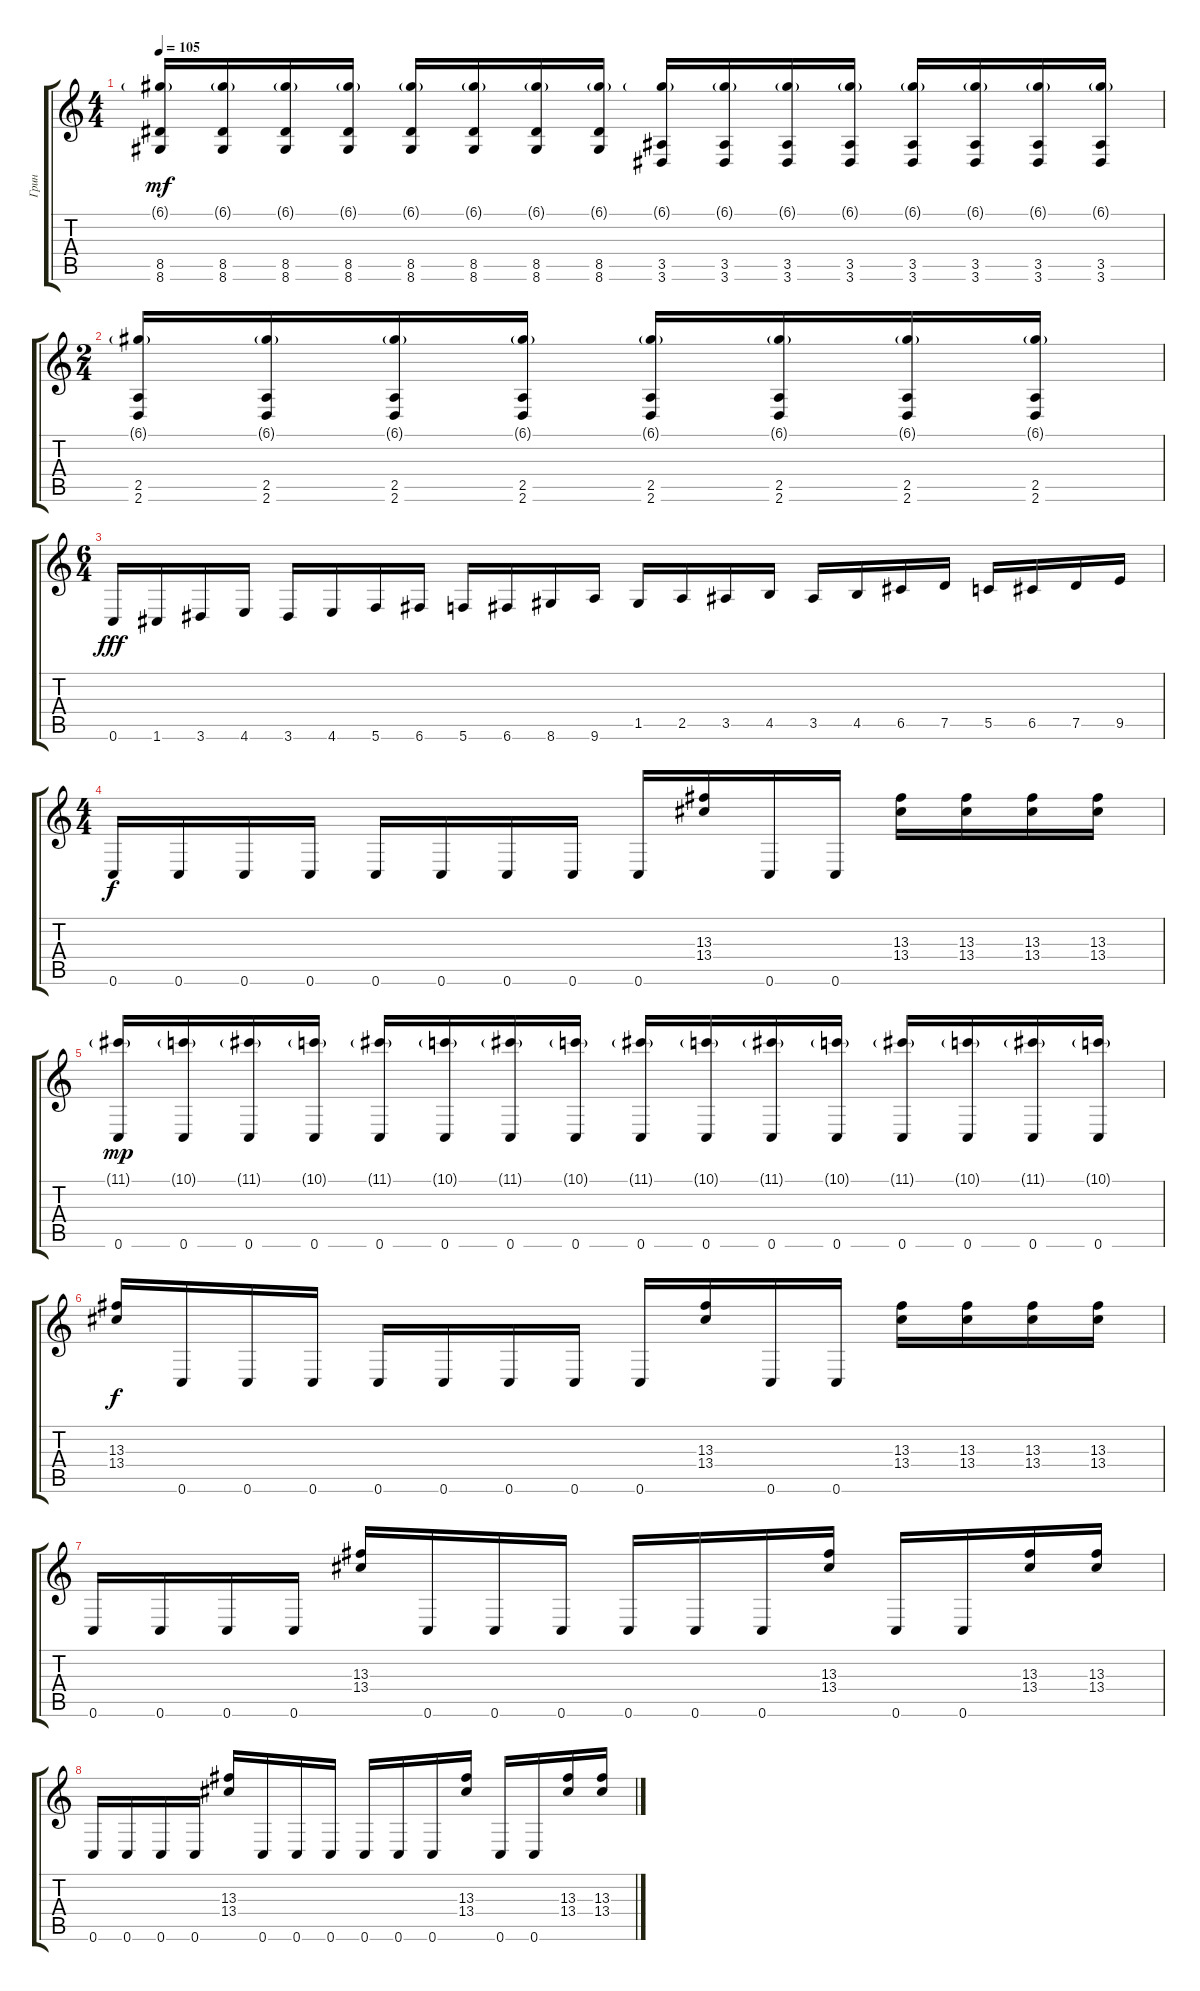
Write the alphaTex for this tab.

\track ("Грин" "Грин") {instrument overdrivenguitar}
\staff {score tabs}
\tuning (D4 A3 F3 C3 G2 C2) {hide}
\ts (4 4)
\tempo 105
\clef g2
\ks c
(6.1{g} 8.5 8.6).16{dy mf} (6.1{g} 8.5 8.6).16 (6.1{g} 8.5 8.6).16 (6.1{g} 8.5 8.6).16 (6.1{g} 8.5 8.6).16 (6.1{g} 8.5 8.6).16 (6.1{g} 8.5 8.6).16 (6.1{g} 8.5 8.6).16 (6.1{g} 3.5 3.6).16 (6.1{g} 3.5 3.6).16 (6.1{g} 3.5 3.6).16 (6.1{g} 3.5 3.6).16 (6.1{g} 3.5 3.6).16 (6.1{g} 3.5 3.6).16 (6.1{g} 3.5 3.6).16 (6.1{g} 3.5 3.6).16 |
\ts (2 4)
(6.1{g} 2.5 2.6).16 (6.1{g} 2.5 2.6).16 (6.1{g} 2.5 2.6).16 (6.1{g} 2.5 2.6).16 (6.1{g} 2.5 2.6).16 (6.1{g} 2.5 2.6).16 (6.1{g} 2.5 2.6).16 (6.1{g} 2.5 2.6).16 |
\ts (6 4)
0.6.16{dy fff} 1.6.16 3.6.16 4.6.16 3.6.16 4.6.16 5.6.16 6.6.16 5.6.16 6.6.16 8.6.16 9.6.16 1.5.16 2.5.16 3.5.16 4.5.16 3.5.16 4.5.16 6.5.16 7.5.16 5.5.16 6.5.16 7.5.16 9.5.16 |
\ts (4 4)
0.6.16{dy f} 0.6.16 0.6.16 0.6.16 0.6.16 0.6.16 0.6.16 0.6.16 0.6.16 (13.3 13.4).16 0.6.16 0.6.16 (13.3 13.4).16 (13.3 13.4).16 (13.3 13.4).16 (13.3 13.4).16 |
(11.1{g} 0.6).16{dy mp} (10.1{g} 0.6).16 (11.1{g} 0.6).16 (10.1{g} 0.6).16 (11.1{g} 0.6).16 (10.1{g} 0.6).16 (11.1{g} 0.6).16 (10.1{g} 0.6).16 (11.1{g} 0.6).16 (10.1{g} 0.6).16 (11.1{g} 0.6).16 (10.1{g} 0.6).16 (11.1{g} 0.6).16 (10.1{g} 0.6).16 (11.1{g} 0.6).16 (10.1{g} 0.6).16 |
(13.3 13.4).16{dy f} 0.6.16 0.6.16 0.6.16 0.6.16 0.6.16 0.6.16 0.6.16 0.6.16 (13.3 13.4).16 0.6.16 0.6.16 (13.3 13.4).16 (13.3 13.4).16 (13.3 13.4).16 (13.3 13.4).16 |
0.6.16 0.6.16 0.6.16 0.6.16 (13.3 13.4).16 0.6.16 0.6.16 0.6.16 0.6.16 0.6.16 0.6.16 (13.3 13.4).16 0.6.16 0.6.16 (13.3 13.4).16 (13.3 13.4).16 |
0.6.16 0.6.16 0.6.16 0.6.16 (13.3 13.4).16 0.6.16 0.6.16 0.6.16 0.6.16 0.6.16 0.6.16 (13.3 13.4).16 0.6.16 0.6.16 (13.3 13.4).16 (13.3 13.4).16
